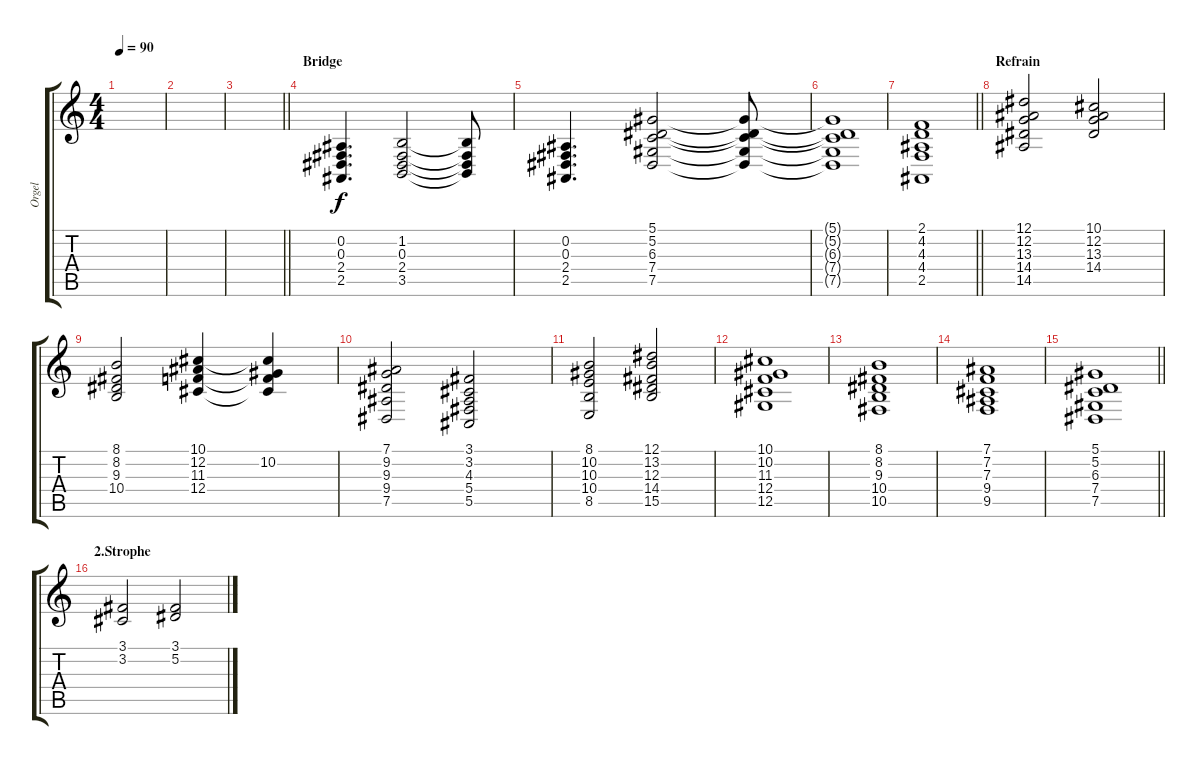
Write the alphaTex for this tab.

\track ("Orgel" "Orgel") {instrument rockorgan}
\staff {score tabs}
\tuning (Eb4 Bb3 Gb3 Db3 Ab2 Eb2) {hide}
\ts (4 4)
\tempo 90
\clef g2
\ks c
|
|
\barLineRight lightlight
|
\section ("" "Bridge")
(0.2 0.3 2.4 2.5).4{d} (1.2 0.3 2.4 3.5).2 (1.2{t} 0.3{t} 2.4{t} 3.5{t}).8 |
(0.2 0.3 2.4 2.5).4{d} (5.1 5.2 6.3 7.4 7.5).2 (5.1{t} 5.2{t} 6.3{t} 7.4{t} 7.5{t}).8 |
(5.1{t} 5.2{t} 6.3{t} 7.4{t} 7.5{t}).1 |
\barLineRight lightlight
(2.1 4.2 4.3 4.4 2.5).1 |
\section ("" "Refrain")
(12.1 12.2 13.3 14.4 14.5).2 (10.1 12.2 13.3 14.4).2 |
(8.1 8.2 9.3 10.4).2 (10.1 12.2 11.3 12.4).4 (10.1{t} 10.2 11.3{t} 12.4{t}).4 |
(7.1 9.2 9.3 9.4 7.5).2 (3.1 3.2 4.3 5.4 5.5).2 |
(8.1 10.2 10.3 10.4 8.5).2 (12.1 13.2 12.3 14.4 15.5).2 |
(10.1 10.2 11.3 12.4 12.5).1 |
(8.1 8.2 9.3 10.4 10.5).1 |
(7.1 7.2 7.3 9.4 9.5).1 |
\barLineRight lightlight
(5.1 5.2 6.3 7.4 7.5).1 |
\section ("" "2.Strophe")
(3.1 3.2).2 (3.1 5.2).2
